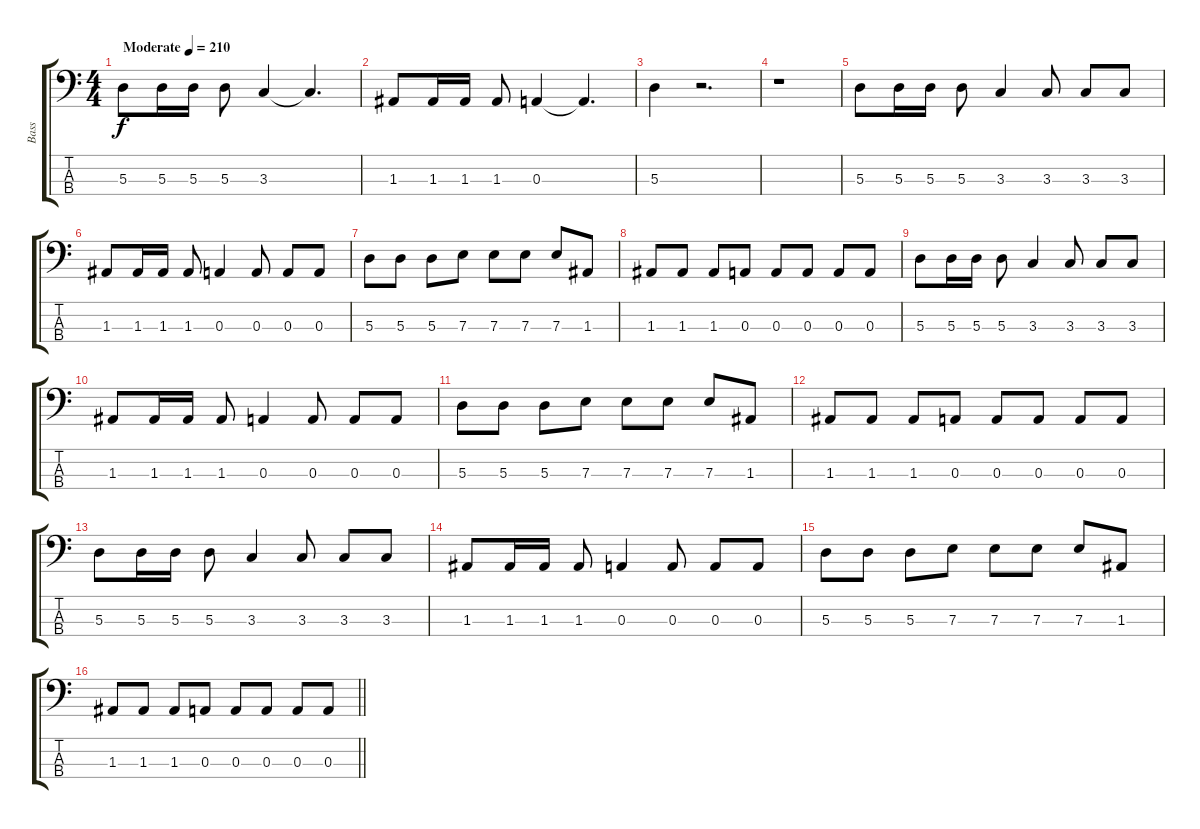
\track ("Bass" "Bass") {instrument electricbassfinger}
\staff {score tabs}
\tuning (G2 D2 A1 D1) {hide}
\ts (4 4)
\tempo (210 "Moderate")
\clef f4
\ks c
5.3.8{dy f instrument electricbassfinger} 5.3.16 5.3.16 5.3.8 3.3.4 3.3{t}.4{d} |
1.3.8 1.3.16 1.3.16 1.3.8 0.3.4 0.3{t}.4{d} |
5.3.4 r.2{d} |
r.1 |
5.3.8 5.3.16 5.3.16 5.3.8 3.3.4 3.3.8 3.3.8 3.3.8 |
1.3.8 1.3.16 1.3.16 1.3.8 0.3.4 0.3.8 0.3.8 0.3.8 |
5.3.8 5.3.8 5.3.8 7.3.8 7.3.8 7.3.8 7.3.8 1.3.8 |
1.3.8 1.3.8 1.3.8 0.3.8 0.3.8 0.3.8 0.3.8 0.3.8 |
5.3.8 5.3.16 5.3.16 5.3.8 3.3.4 3.3.8 3.3.8 3.3.8 |
1.3.8 1.3.16 1.3.16 1.3.8 0.3.4 0.3.8 0.3.8 0.3.8 |
5.3.8 5.3.8 5.3.8 7.3.8 7.3.8 7.3.8 7.3.8 1.3.8 |
1.3.8 1.3.8 1.3.8 0.3.8 0.3.8 0.3.8 0.3.8 0.3.8 |
5.3.8 5.3.16 5.3.16 5.3.8 3.3.4 3.3.8 3.3.8 3.3.8 |
1.3.8 1.3.16 1.3.16 1.3.8 0.3.4 0.3.8 0.3.8 0.3.8 |
5.3.8 5.3.8 5.3.8 7.3.8 7.3.8 7.3.8 7.3.8 1.3.8 |
\barLineRight lightlight
1.3.8 1.3.8 1.3.8 0.3.8 0.3.8 0.3.8 0.3.8 0.3.8
